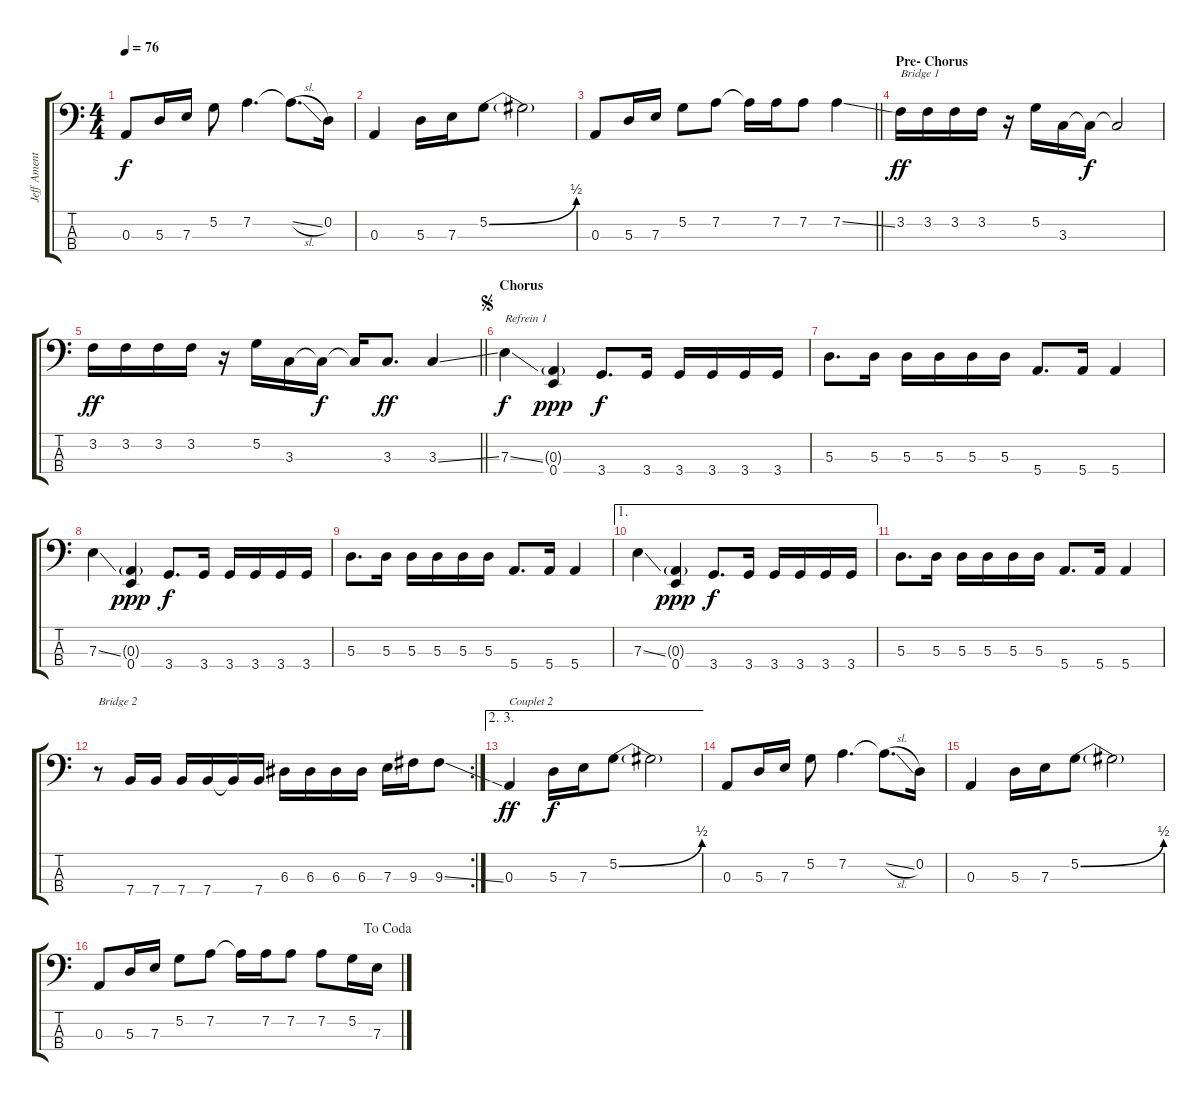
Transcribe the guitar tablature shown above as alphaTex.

\track ("Jeff Ament" "Jeff Ament") {instrument electricbassfinger}
\staff {score tabs}
\tuning (G2 D2 A1 E1) {hide}
\ts (4 4)
\tempo 76
\clef f4
\ks c
0.3.8{dy f} 5.3.16 7.3.16 5.2.8 7.2.4{d} 7.2{sl t}.8{d} 0.2.16 |
0.3.4 5.3.16 7.3.16 5.2{be (bend 0 0 60 2)}.8 5.2{t}.2 |
\barLineRight lightlight
0.3.8 5.3.16 7.3.16 5.2.8 7.2.8 7.2{t}.16 7.2.16 7.2.8 7.2{ss}.4 |
\section ("" "Pre- Chorus")
3.2.16{txt "Bridge 1" dy ff} 3.2.16 3.2.16 3.2.16 r.16 5.2.16 3.3.16 3.3{t}.16{dy f} 3.3{t}.2 |
\barLineRight lightlight
3.2.16{dy ff} 3.2.16 3.2.16 3.2.16 r.16 5.2.16 3.3.16 3.3{t}.16{dy f} 3.3{t}.16 3.3.8{d dy ff} 3.3{ss}.4 |
\section ("" "Chorus")
\jump segno
7.3{ss}.4{txt "Refrein 1" dy f} (0.3{g} 0.4).4{dy ppp} 3.4.8{d dy f} 3.4.16 3.4.16 3.4.16 3.4.16 3.4.16 |
5.3.8{d} 5.3.16 5.3.16 5.3.16 5.3.16 5.3.16 5.4.8{d} 5.4.16 5.4.4 |
7.3{ss}.4 (0.3{g} 0.4).4{dy ppp} 3.4.8{d dy f} 3.4.16 3.4.16 3.4.16 3.4.16 3.4.16 |
5.3.8{d} 5.3.16 5.3.16 5.3.16 5.3.16 5.3.16 5.4.8{d} 5.4.16 5.4.4 |
\ae 1
7.3{ss}.4 (0.3{g} 0.4).4{dy ppp} 3.4.8{d dy f} 3.4.16 3.4.16 3.4.16 3.4.16 3.4.16 |
5.3.8{d} 5.3.16 5.3.16 5.3.16 5.3.16 5.3.16 5.4.8{d} 5.4.16 5.4.4 |
\rc 2
r.8{txt "Bridge 2"} 7.4.16 7.4.16 7.4.16 7.4.16 7.4{t}.16 7.4.16 6.3.16 6.3.16 6.3.16 6.3.16 7.3.16 9.3.16 9.3{ss}.8 |
\ae (2 3)
0.3.4{txt "Couplet 2" dy ff} 5.3.16{dy f} 7.3.16 5.2{be (bend 0 0 60 2)}.8 5.2{t}.2 |
0.3.8 5.3.16 7.3.16 5.2.8 7.2.4{d} 7.2{sl t}.8{d} 0.2.16 |
0.3.4 5.3.16 7.3.16 5.2{be (bend 0 0 60 2)}.8 5.2{t}.2 |
\jump dacoda
0.3.8 5.3.16 7.3.16 5.2.8 7.2.8 7.2{t}.16 7.2.16 7.2.8 7.2.8 5.2.16 7.3.16
